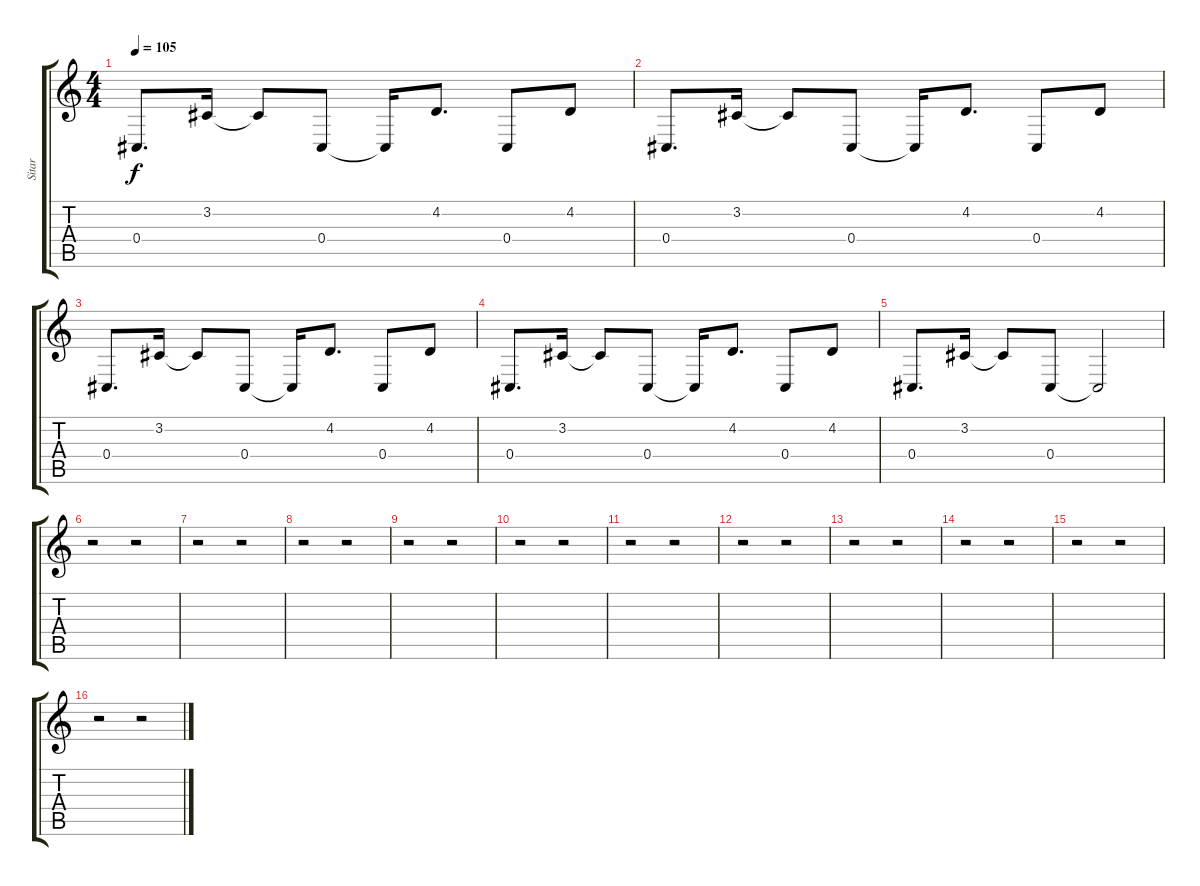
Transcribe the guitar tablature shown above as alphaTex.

\track ("Sitar" "Sitar") {instrument sitar}
\staff {score tabs}
\tuning (Eb4 Bb3 Gb3 Db3 Ab2 Db2) {hide}
\ts (4 4)
\tempo 105
\clef g2
\ks c
0.4.8{d dy f} 3.2.16 3.2{t}.8 0.4.8 0.4{t}.16 4.2.8{d} 0.4.8 4.2.8 |
0.4.8{d} 3.2.16 3.2{t}.8 0.4.8 0.4{t}.16 4.2.8{d} 0.4.8 4.2.8 |
0.4.8{d} 3.2.16 3.2{t}.8 0.4.8 0.4{t}.16 4.2.8{d} 0.4.8 4.2.8 |
0.4.8{d} 3.2.16 3.2{t}.8 0.4.8 0.4{t}.16 4.2.8{d} 0.4.8 4.2.8 |
0.4.8{d} 3.2.16 3.2{t}.8 0.4.8 0.4{t}.2 |
r.2 r.2 |
r.2 r.2 |
r.2 r.2 |
r.2 r.2 |
r.2 r.2 |
r.2 r.2 |
r.2 r.2 |
r.2 r.2 |
r.2 r.2 |
r.2 r.2 |
r.2 r.2
